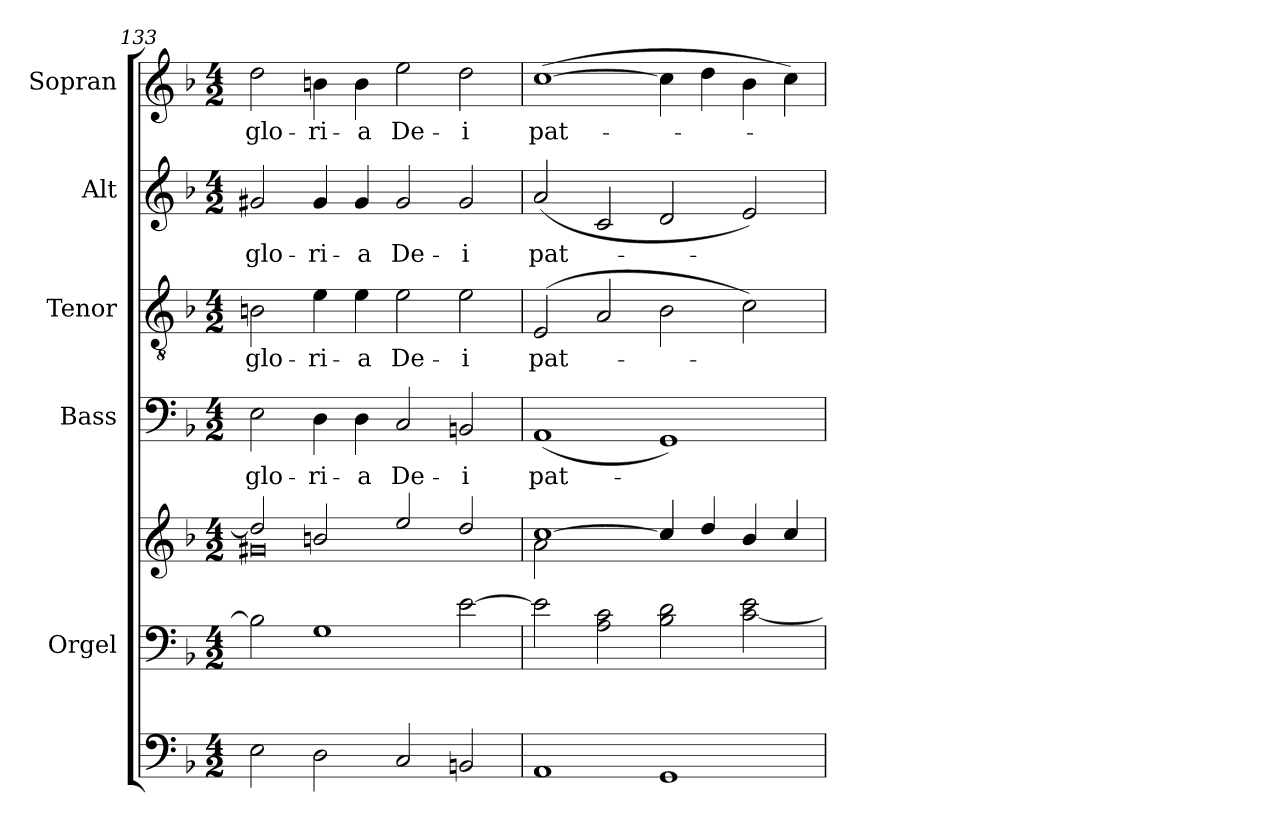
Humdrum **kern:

**kern	**kern	**kern	**kern	**text	**kern	**text	**kern	**text	**kern	**text
*part6	*part5	*part5	*part4	*part4	*part3	*part3	*part2	*part2	*part1	*part1
*staff7	*staff6	*staff5	*staff4	*staff4	*staff3	*staff3	*staff2	*staff2	*staff1	*staff1
*	*I"Orgel	*	*I"Bass	*	*I"Tenor	*	*I"Alt	*	*I"Sopran	*
*	*I'Org.	*	*I'B	*	*I'T	*	*I'A	*	*I'S	*
*clefF4	*clefF4	*clefG2	*clefF4	*	*clefGv2	*	*clefG2	*	*clefG2	*
*ITrd7c12	*	*	*	*	*	*	*	*	*	*
*k[b-]	*k[b-]	*k[b-]	*k[b-]	*	*k[b-]	*	*k[b-]	*	*k[b-]	*
*F:	*F:	*F:	*F:	*	*F:	*	*F:	*	*F:	*
*M4/2	*M4/2	*M4/2	*M4/2	*	*M4/2	*	*M4/2	*	*M4/2	*
=133	=133	=133	=133	=133	=133	=133	=133	=133	=133	=133
*	*	*^	*	*	*	*	*	*	*	*
!	!	!	!	!	!LO:LY:b	!	!LO:LY:b	!	!LO:LY:b	!	!LO:LY:b
2EE\	2B\]	2dd/]	0g#X	2E\	glo-	2Bn\	glo-	2g#X/	glo-	2dd\	glo-
!	!	!	!	!	!LO:LY:b	!	!LO:LY:b	!	!LO:LY:b	!	!LO:LY:b
2DD\	1G	2bn/	.	4D\	-ri-	4e\	-ri-	4g#/	-ri-	4bn\	-ri-
!	!	!	!	!	!LO:LY:b	!	!LO:LY:b	!	!LO:LY:b	!	!LO:LY:b
.	.	.	.	4D\	-a	4e\	-a	4g#/	-a	4b\	-a
!	!	!	!	!	!LO:LY:b	!	!LO:LY:b	!	!LO:LY:b	!	!LO:LY:b
2CC/	.	2ee/	.	2C/	De-	2e\	De-	2g#/	De-	2ee\	De-
!	!	!	!	!	!LO:LY:b	!	!LO:LY:b	!	!LO:LY:b	!	!LO:LY:b
2BBBn/	[2e\	2dd/	.	2BBn/	-i	2e\	-i	2g#/	-i	2dd\	-i
=134	=134	=134	=134	=134	=134	=134	=134	=134	=134	=134	=134
!	!	!	!	!	!LO:LY:b	!	!LO:LY:b	!	!LO:LY:b	!	!LO:LY:b
1AAA	2e\]	[>1cc	2a\	(<1AA	pat-	(2E/	pat-	(<2a/	pat-	(>[1cc	pat-
.	2A\ 2c\	.	1.ryy	.	.	2A/	.	2c/	.	.	.
1GGG	2B-\ 2d\	4cc/]	.	1GG)	.	2B-\	.	2d/	.	4cc\]	.
.	.	4dd/	.	.	.	.	.	.	.	4dd\	.
.	[2c\ 2e\	4b-/	.	.	.	2c\)	.	2e/)	.	4b-\	.
.	.	4cc/	.	.	.	.	.	.	.	4cc\)	.
*	*	*v	*v	*	*	*	*	*	*	*	*
=	=	=	=	=	=	=	=	=	=	=
*-	*-	*-	*-	*-	*-	*-	*-	*-	*-	*-
